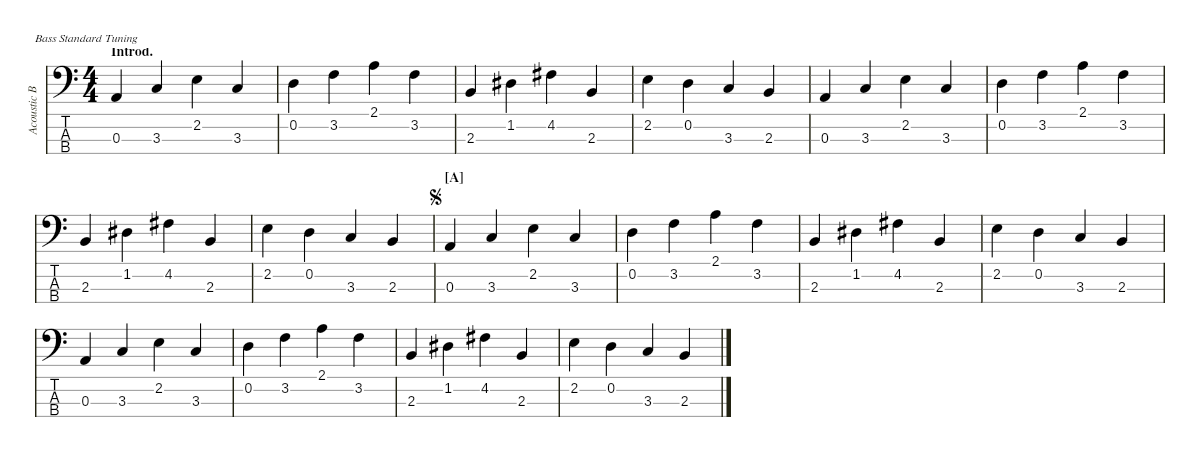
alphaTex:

\defaultSystemsLayout 5
\hideDynamics
\bracketExtendMode nobrackets
\otherSystemsTrackNameOrientation horizontal
\defaultBarNumberDisplay Hide
\track ("Acoustic Bass" "Acoustic B") {instrument acousticbass}
\staff {score tabs}
\tuning (G2 D2 A1 E1)
\ts (4 4)
\section ("" "Introd.")
\tempo (150 hide)
\clef f4
\ks c
0.3.4{dy mf instrument acousticbass} 3.3.4 2.2.4 3.3.4 |
0.2.4 3.2.4 2.1.4 3.2.4 |
2.3.4 1.2{acc #}.4 4.2{acc #}.4 2.3.4 |
2.2.4 0.2.4 3.3.4 2.3.4 |
0.3.4 3.3.4 2.2.4 3.3.4 |
0.2.4 3.2.4 2.1.4 3.2.4 |
2.3.4 1.2{acc #}.4 4.2{acc #}.4 2.3.4 |
2.2.4 0.2.4 3.3.4 2.3.4 |
\section ("A" " ")
\jump segno
0.3.4 3.3.4 2.2.4 3.3.4 |
0.2.4 3.2.4 2.1.4 3.2.4 |
2.3.4 1.2{acc #}.4 4.2{acc #}.4 2.3.4 |
2.2.4 0.2.4 3.3.4 2.3.4 |
0.3.4 3.3.4 2.2.4 3.3.4 |
0.2.4 3.2.4 2.1.4 3.2.4 |
2.3.4 1.2{acc #}.4 4.2{acc #}.4 2.3.4 |
2.2.4 0.2.4 3.3.4 2.3.4
